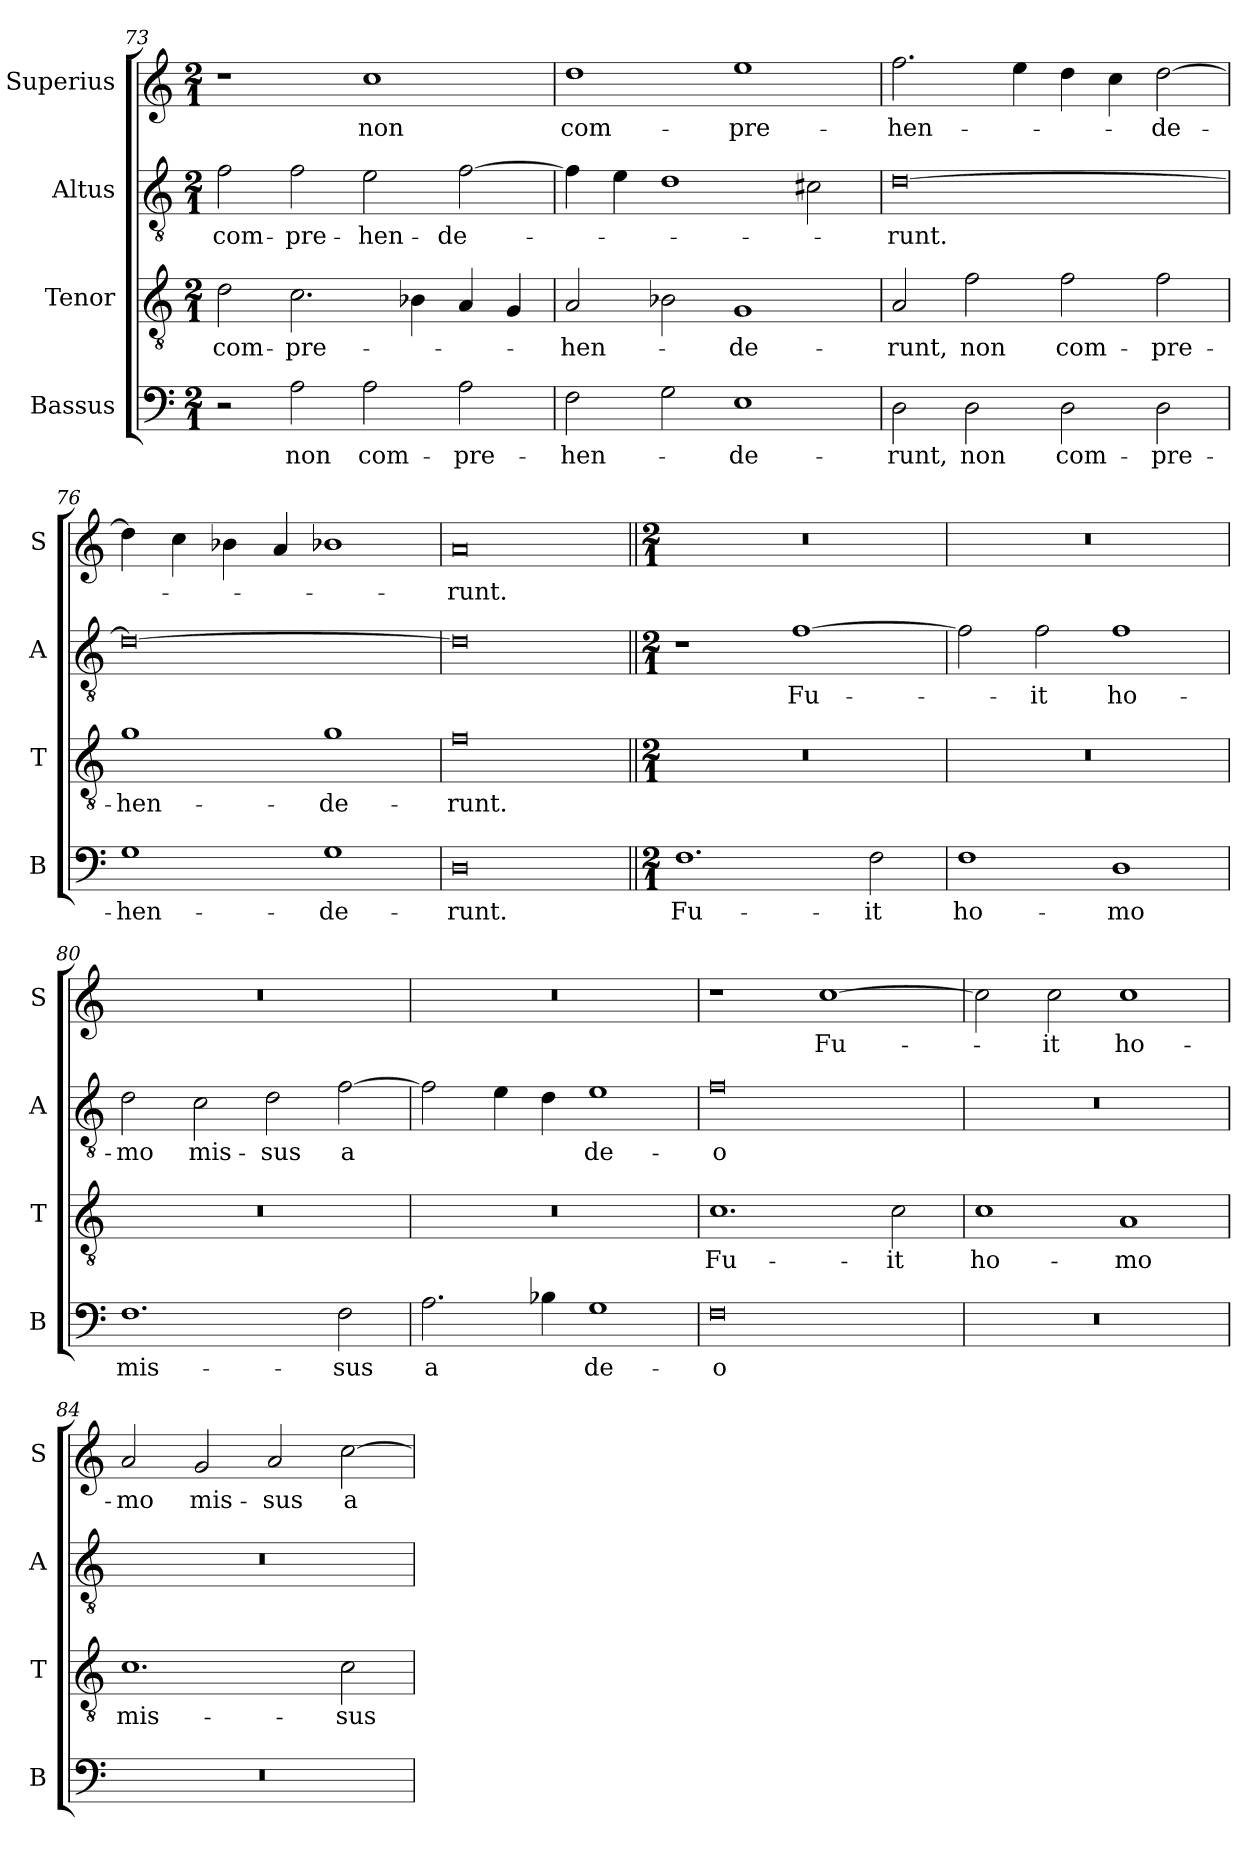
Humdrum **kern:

**kern	**text	**kern	**text	**kern	**text	**kern	**text
*part4	*part4	*part3	*part3	*part2	*part2	*part1	*part1
*staff4	*staff4	*staff3	*staff3	*staff2	*staff2	*staff1	*staff1
*I"Bassus	*	*I"Tenor	*	*I"Altus	*	*I"Superius	*
*I'B	*	*I'T	*	*I'A	*	*I'S	*
*clefF4	*	*clefGv2	*	*clefGv2	*	*clefG2	*
*k[]	*	*k[]	*	*k[]	*	*k[]	*
*M2/1	*	*M2/1	*	*M2/1	*	*M2/1	*
=73	=73	=73	=73	=73	=73	=73	=73
2r	.	2d\	com-	2f\	com-	1r	.
2A\	non	2.c\	-pre-	2f\	-pre-	.	.
2A\	com-	.	.	2e\	-hen-	1cc	non
.	.	4B-X\	.	.	.	.	.
2A\	-pre-	4A/	.	[2f\	-de-	.	.
.	.	4G/	.	.	.	.	.
=74	=74	=74	=74	=74	=74	=74	=74
2F\	-hen-	2A/	-hen-	4f\]	.	1dd	com-
.	.	.	.	4e\	.	.	.
2G\	.	2B-X\	.	1d	.	.	.
1E	-de-	1G	-de-	.	.	1ee	-pre-
.	.	.	.	2c#X\	.	.	.
=75	=75	=75	=75	=75	=75	=75	=75
2D\	-runt,	2A/	-runt,	[0d	-runt.	2.ff\	-hen-
2D\	non	2f\	non	.	.	.	.
.	.	.	.	.	.	4ee\	.
2D\	com-	2f\	com-	.	.	4dd\	.
.	.	.	.	.	.	4cc\	.
2D\	-pre-	2f\	-pre-	.	.	[2dd\	-de-
=76	=76	=76	=76	=76	=76	=76	=76
1G	-hen-	1g	-hen-	0d_	.	4dd\]	.
.	.	.	.	.	.	4cc\	.
.	.	.	.	.	.	4b-X\	.
.	.	.	.	.	.	4a/	.
1G	-de-	1g	-de-	.	.	1b-X	.
=77	=77	=77	=77	=77	=77	=77	=77
0D	-runt.	0f	-runt.	0d]	.	0a	-runt.
!!LO:LB:g=z
=78||	=78||	=78||	=78||	=78||	=78||	=78||	=78||
*M2/1	*	*M2/1	*	*M2/1	*	*M2/1	*
1.F	Fu-	0r	.	1r	.	0r	.
.	.	.	.	[1f	Fu-	.	.
2F\	-it	.	.	.	.	.	.
=79	=79	=79	=79	=79	=79	=79	=79
1F	ho-	0r	.	2f\]	.	0r	.
.	.	.	.	2f\	-it	.	.
1D	-mo	.	.	1f	ho-	.	.
=80	=80	=80	=80	=80	=80	=80	=80
1.F	mis-	0r	.	2d\	-mo	0r	.
.	.	.	.	2c\	mis-	.	.
.	.	.	.	2d\	-sus	.	.
2F\	-sus	.	.	[2f\	a	.	.
=81	=81	=81	=81	=81	=81	=81	=81
2.A\	a	0r	.	2f\]	.	0r	.
.	.	.	.	4e\	.	.	.
4B-X\	.	.	.	4d\	.	.	.
1G	de-	.	.	1e	de-	.	.
=82	=82	=82	=82	=82	=82	=82	=82
0F	-o	1.c	Fu-	0f	-o	1r	.
.	.	.	.	.	.	[1cc	Fu-
.	.	2c\	-it	.	.	.	.
=83	=83	=83	=83	=83	=83	=83	=83
0r	.	1c	ho-	0r	.	2cc\]	.
.	.	.	.	.	.	2cc\	-it
.	.	1A	-mo	.	.	1cc	ho-
=84	=84	=84	=84	=84	=84	=84	=84
0r	.	1.c	mis-	0r	.	2a/	-mo
.	.	.	.	.	.	2g/	mis-
.	.	.	.	.	.	2a/	-sus
.	.	2c\	-sus	.	.	[2cc\	a
=	=	=	=	=	=	=	=
*-	*-	*-	*-	*-	*-	*-	*-
